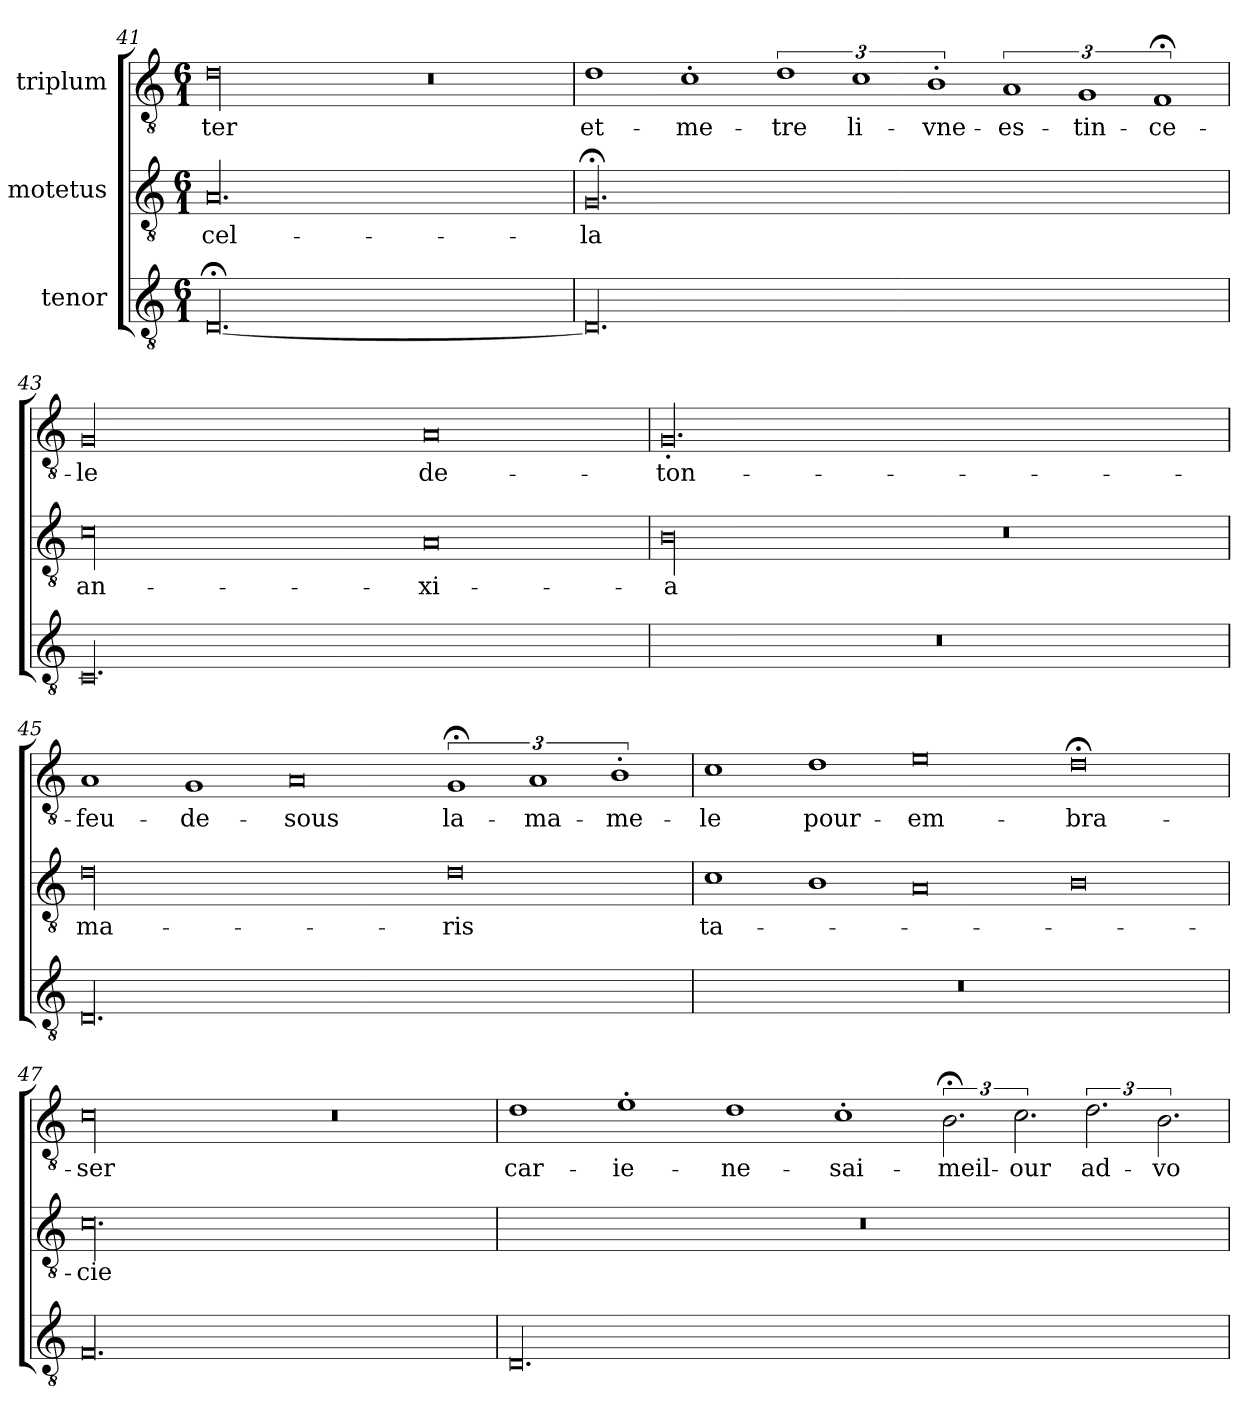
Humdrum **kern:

**kern	**kern	**text	**kern	**text
*part3	*part2	*part2	*part1	*part1
*staff3	*staff2	*staff2	*staff1	*staff1
*I"tenor	*I"motetus	*	*I"triplum	*
*clefGv2	*clefGv2	*	*clefGv2	*
*k[]	*k[]	*	*k[]	*
*C:	*C:	*	*C:	*
*M6/1	*M6/1	*	*M6/1	*
=41	=41	=41	=41	=41
[00.D;</	00.A/	cel-	00d\	-ter
.	.	.	0r	.
=42	=42	=42	=42	=42
00.D/]	00.G;</	-la	1d\	et-
.	.	.	1c'\	me-
.	.	.	3%2d\	-tre
.	.	.	3%2c\	li-
.	.	.	3%2B'\	vne-
.	.	.	3%2A/	es-
.	.	.	3%2G/	-tin-
.	.	.	3%2F;</	-ce-
=43	=43	=43	=43	=43
00.C/	00c\	an-	00G/	-le
.	0A/	-xi-	0A/	de-
=44	=44	=44	=44	=44
00.r	00B\	-a	00.G'/	ton-
.	0r	.	.	.
=45	=45	=45	=45	=45
00.D/	00d\	ma-	1A/	feu-
.	.	.	1G/	de-
.	.	.	0A/	-sous
.	0d\	-ris	3%2G;</	la-
.	.	.	3%2A/	ma-
.	.	.	3%2B'\	-me-
=46	=46	=46	=46	=46
00.r	1c\	ta-	1c\	-le
.	1B\	.	1d\	pour-
.	0A/	.	0e\	em-
.	0B\	.	0d;<\	-bra-
=47	=47	=47	=47	=47
00.F/	00.c\	-cie	00c\	-ser
.	.	.	0r	.
=48	=48	=48	=48	=48
00.D/	00.r	.	1d\	car-
.	.	.	1e'\	ie-
.	.	.	1d\	ne-
.	.	.	1c'\	sai-
.	.	.	3.B;<\	meil-
.	.	.	3.c\	-our
.	.	.	3.d\	ad-
.	.	.	3.B\	-vo-
=	=	=	=	=
*-	*-	*-	*-	*-
